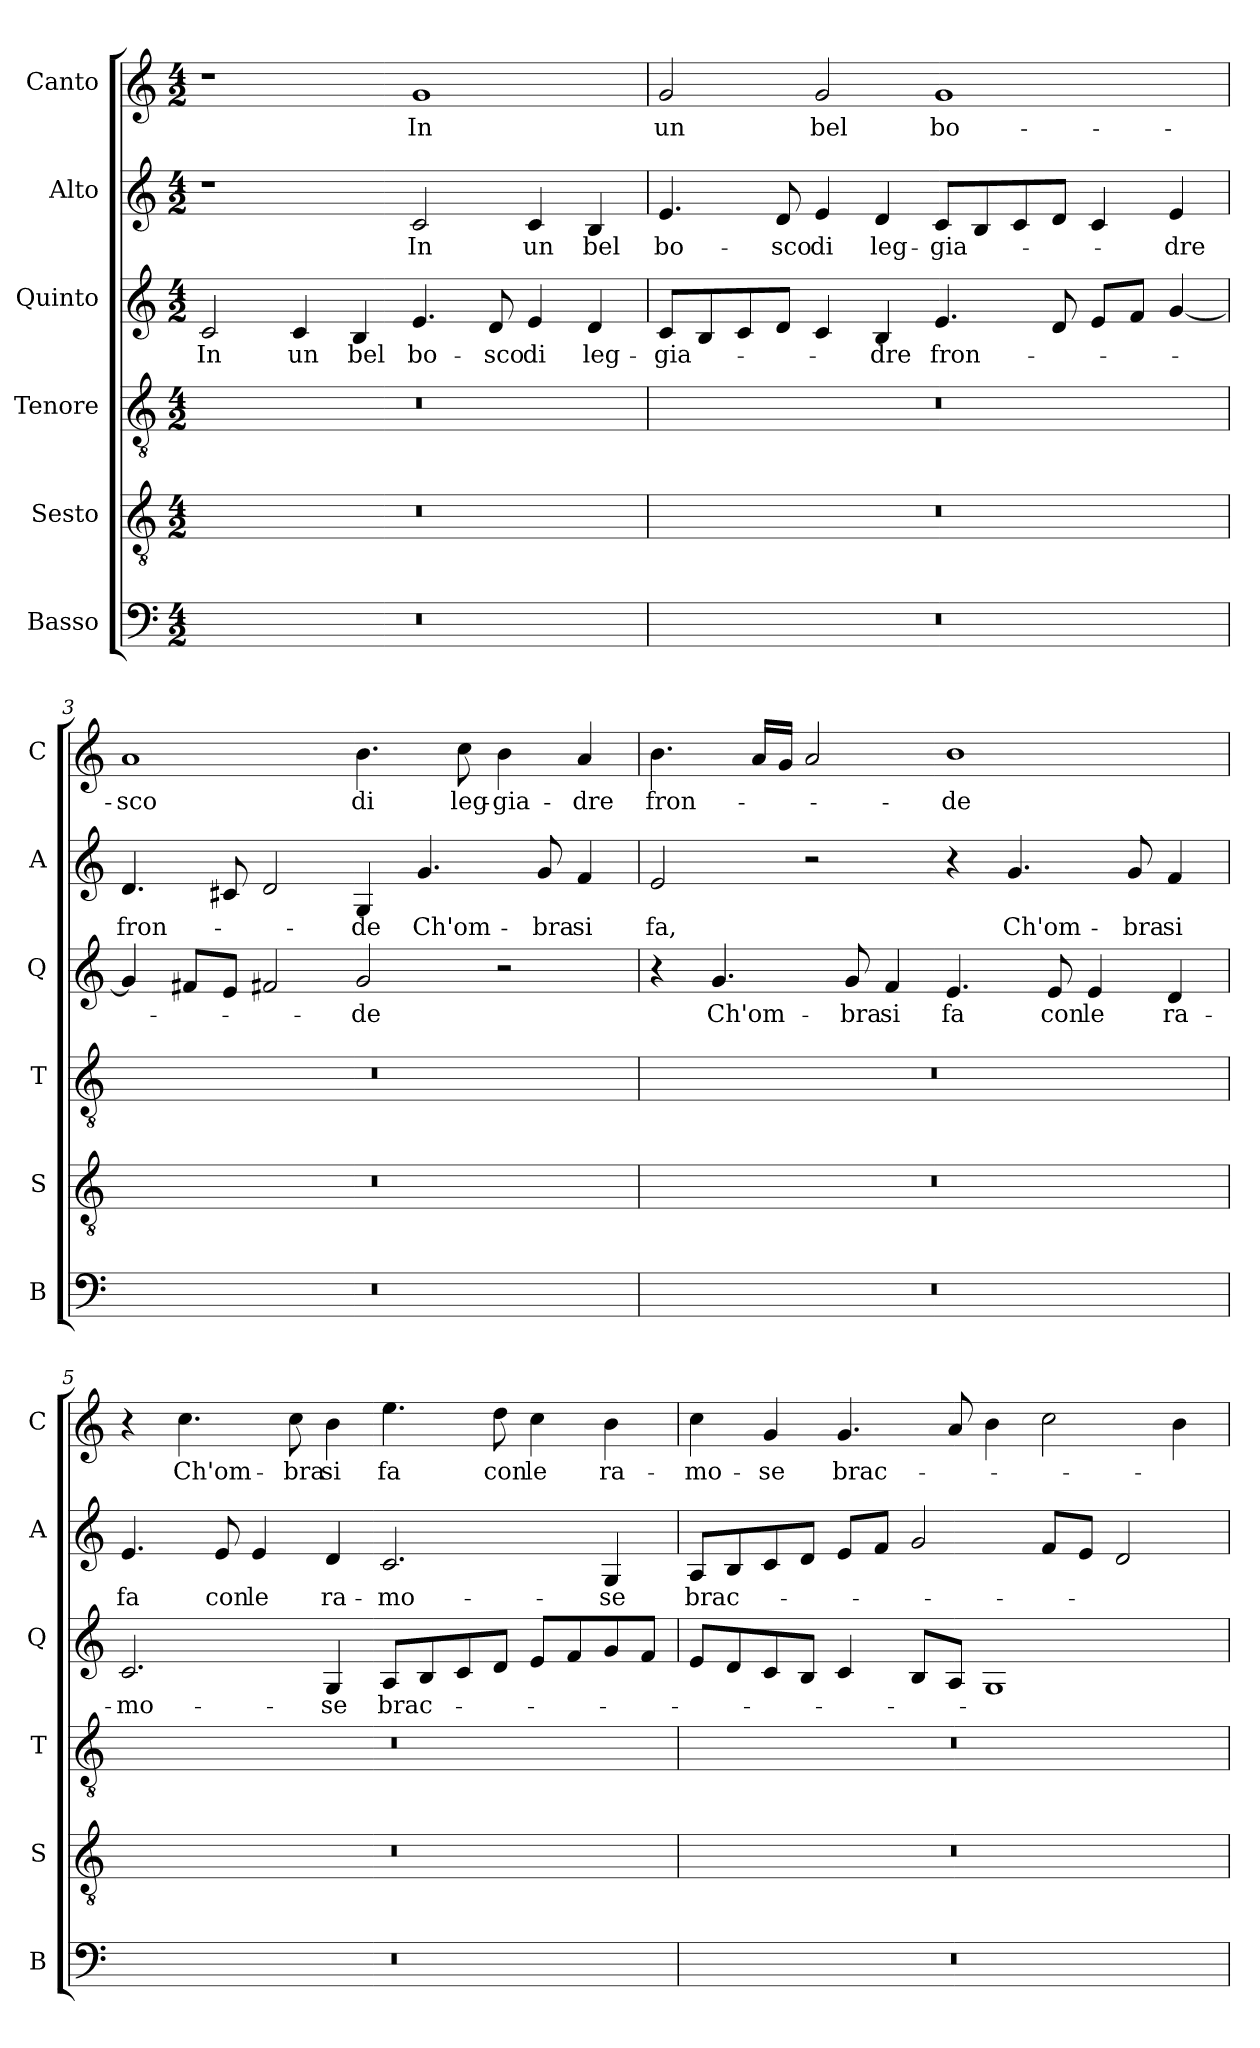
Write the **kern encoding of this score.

**kern	**kern	**kern	**kern	**text	**kern	**text	**kern	**text
*part6	*part5	*part4	*part3	*part3	*part2	*part2	*part1	*part1
*staff6	*staff5	*staff4	*staff3	*staff3	*staff2	*staff2	*staff1	*staff1
*I"Basso	*I"Sesto	*I"Tenore	*I"Quinto	*	*I"Alto	*	*I"Canto	*
*I'B	*I'S	*I'T	*I'Q	*	*I'A	*	*I'C	*
*clefF4	*clefGv2	*clefGv2	*clefG2	*	*clefG2	*	*clefG2	*
*k[]	*k[]	*k[]	*k[]	*	*k[]	*	*k[]	*
*a:	*a:	*a:	*a:	*	*a:	*	*a:	*
*M4/2	*M4/2	*M4/2	*M4/2	*	*M4/2	*	*M4/2	*
=1	=1	=1	=1	=1	=1	=1	=1	=1
0r	0r	0r	2c	In	1r	.	1r	.
.	.	.	4c	un	.	.	.	.
.	.	.	4B	bel	.	.	.	.
.	.	.	4.e	bo-	2c	In	1g	In
.	.	.	8d	-sco	.	.	.	.
.	.	.	4e	di	4c	un	.	.
.	.	.	4d	leg-	4B	bel	.	.
=2	=2	=2	=2	=2	=2	=2	=2	=2
0r	0r	0r	8cL	-gia-	4.e	bo-	2g	un
.	.	.	8B	.	.	.	.	.
.	.	.	8c	.	.	.	.	.
.	.	.	8dJ	.	8d	-sco	.	.
.	.	.	4c	.	4e	di	2g	bel
.	.	.	4B	-dre	4d	leg-	.	.
.	.	.	4.e	fron-	8cL	-gia-	1g	bo-
.	.	.	.	.	8B	.	.	.
.	.	.	.	.	8c	.	.	.
.	.	.	8d	.	8dJ	.	.	.
.	.	.	8eL	.	4c	.	.	.
.	.	.	8fJ	.	.	.	.	.
.	.	.	[4g	.	4e	-dre	.	.
=3	=3	=3	=3	=3	=3	=3	=3	=3
0r	0r	0r	4g]	.	4.d	fron-	1a	-sco
.	.	.	8f#XL	.	.	.	.	.
.	.	.	8eJ	.	8c#X	.	.	.
.	.	.	2f#X	.	2d	.	.	.
.	.	.	2g	-de	4G	-de	4.b	di
.	.	.	.	.	4.g	Ch'om-	.	.
.	.	.	.	.	.	.	8cc	leg-
.	.	.	2r	.	.	.	4b	-gia-
.	.	.	.	.	8g	-bra	.	.
.	.	.	.	.	4f	si	4a	-dre
=4	=4	=4	=4	=4	=4	=4	=4	=4
0r	0r	0r	4r	.	2e	fa,	4.b	fron-
.	.	.	4.g	Ch'om-	.	.	.	.
.	.	.	.	.	.	.	16aLL	.
.	.	.	.	.	.	.	16gJJ	.
.	.	.	.	.	2r	.	2a	.
.	.	.	8g	-bra	.	.	.	.
.	.	.	4f	si	.	.	.	.
.	.	.	4.e	fa	4r	.	1b	-de
.	.	.	.	.	4.g	Ch'om-	.	.
.	.	.	8e	con	.	.	.	.
.	.	.	4e	le	.	.	.	.
.	.	.	.	.	8g	-bra	.	.
.	.	.	4d	ra-	4f	si	.	.
=5	=5	=5	=5	=5	=5	=5	=5	=5
0r	0r	0r	2.c	-mo-	4.e	fa	4r	.
.	.	.	.	.	.	.	4.cc	Ch'om-
.	.	.	.	.	8e	con	.	.
.	.	.	.	.	4e	le	.	.
.	.	.	.	.	.	.	8cc	-bra
.	.	.	4G	-se	4d	ra-	4b	si
.	.	.	8AL	brac-	2.c	-mo-	4.ee	fa
.	.	.	8B	.	.	.	.	.
.	.	.	8c	.	.	.	.	.
.	.	.	8dJ	.	.	.	8dd	con
.	.	.	8eL	.	.	.	4cc	le
.	.	.	8f	.	.	.	.	.
.	.	.	8g	.	4G	-se	4b	ra-
.	.	.	8fJ	.	.	.	.	.
=6	=6	=6	=6	=6	=6	=6	=6	=6
0r	0r	0r	8eL	.	8AL	brac-	4cc	-mo-
.	.	.	8d	.	8B	.	.	.
.	.	.	8c	.	8c	.	4g	-se
.	.	.	8BJ	.	8dJ	.	.	.
.	.	.	4c	.	8eL	.	4.g	brac-
.	.	.	.	.	8fJ	.	.	.
.	.	.	8BL	.	2g	.	.	.
.	.	.	8AJ	.	.	.	8a	.
.	.	.	1G	.	.	.	4b	.
.	.	.	.	.	8fL	.	2cc	.
.	.	.	.	.	8eJ	.	.	.
.	.	.	.	.	2d	.	.	.
.	.	.	.	.	.	.	4b	.
=	=	=	=	=	=	=	=	=
*-	*-	*-	*-	*-	*-	*-	*-	*-
